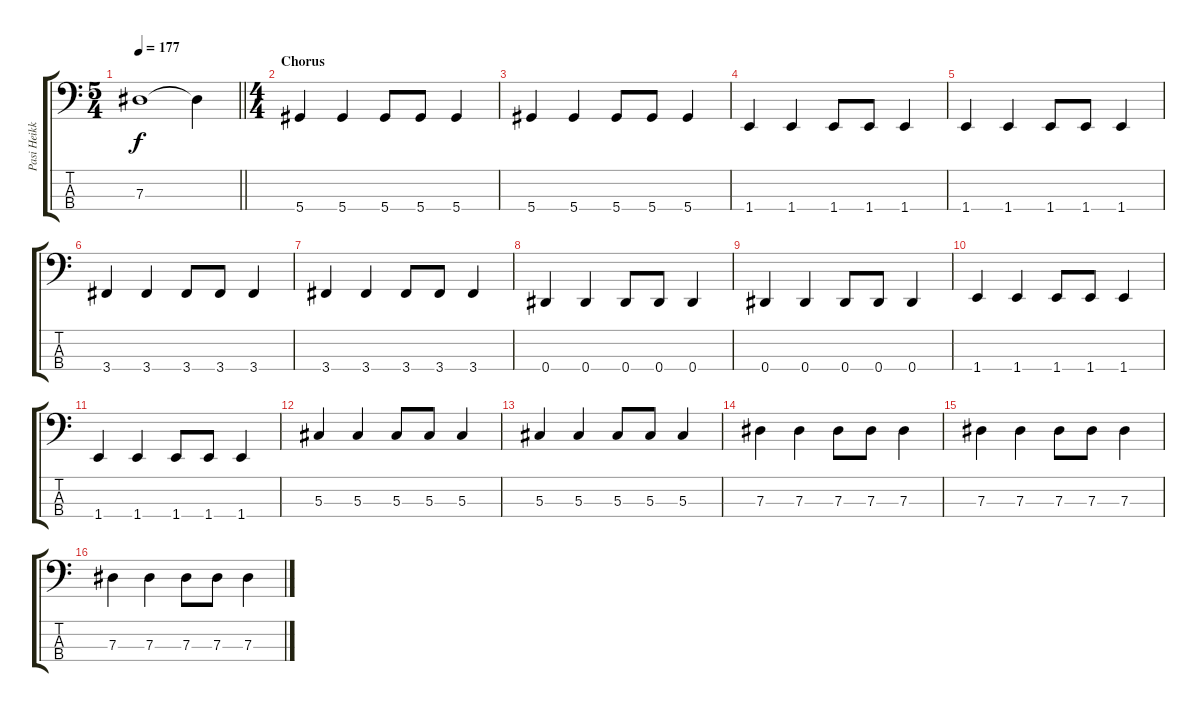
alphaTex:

\track ("Pasi Heikkilä " "Pasi Heikk") {instrument electricbassfinger}
\staff {score tabs}
\tuning (Gb2 Db2 Ab1 Eb1) {hide}
\ts (5 4)
\tempo 177
\clef f4
\barLineRight lightlight
\ks c
7.3.1{dy f} 7.3{t}.4 |
\ts (4 4)
\section ("" "Chorus")
5.4.4 5.4.4 5.4.8 5.4.8 5.4.4 |
5.4.4 5.4.4 5.4.8 5.4.8 5.4.4 |
1.4.4 1.4.4 1.4.8 1.4.8 1.4.4 |
1.4.4 1.4.4 1.4.8 1.4.8 1.4.4 |
3.4.4 3.4.4 3.4.8 3.4.8 3.4.4 |
3.4.4 3.4.4 3.4.8 3.4.8 3.4.4 |
0.4.4 0.4.4 0.4.8 0.4.8 0.4.4 |
0.4.4 0.4.4 0.4.8 0.4.8 0.4.4 |
1.4.4 1.4.4 1.4.8 1.4.8 1.4.4 |
1.4.4 1.4.4 1.4.8 1.4.8 1.4.4 |
5.3.4 5.3.4 5.3.8 5.3.8 5.3.4 |
5.3.4 5.3.4 5.3.8 5.3.8 5.3.4 |
7.3.4 7.3.4 7.3.8 7.3.8 7.3.4 |
7.3.4 7.3.4 7.3.8 7.3.8 7.3.4 |
7.3.4 7.3.4 7.3.8 7.3.8 7.3.4
